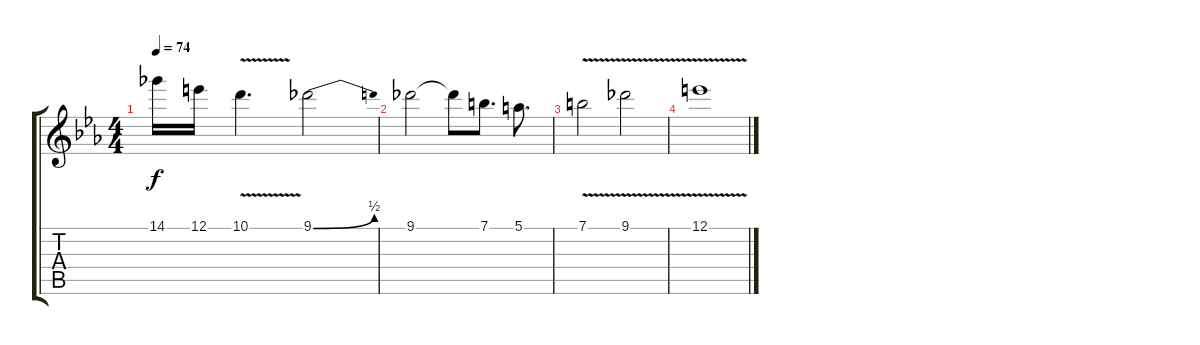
\track "" {instrument distortionguitar}
\staff {score tabs}
\tuning (E4 B3 G3 D3 A2 E2) {hide}
\ts (4 4)
\tempo 74
\clef g2
\ks cminor
14.1.16{dy f} 12.1.16 10.1{v}.4{d} 9.1{be (bend 0 0 60 2)}.2 |
9.1.2 9.1{t}.8 7.1.8{d} 5.1.8{d} |
7.1{v}.2 9.1{v}.2 |
12.1{v}.1
